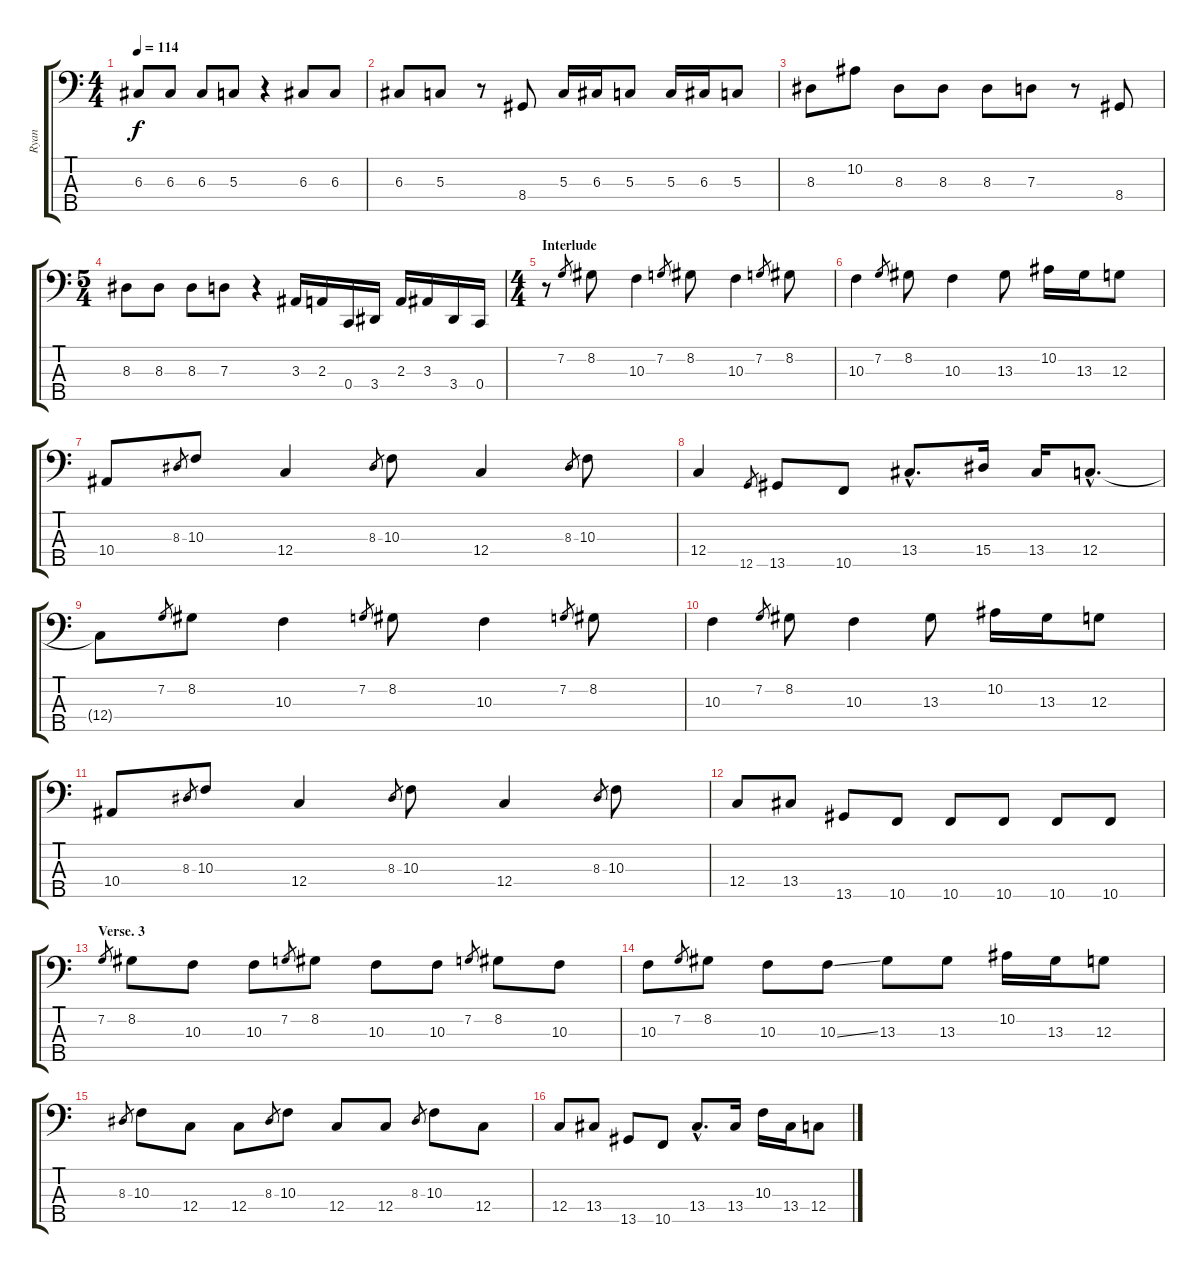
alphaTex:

\track ("Ryan" "Ryan") {instrument electricbassfinger}
\staff {score tabs}
\tuning (F2 C2 G1 C1 G0) {hide}
\ts (4 4)
\tempo 114
\clef f4
\ks c
6.3.8{dy f} 6.3.8 6.3.8 5.3.8 r.4 6.3.8 6.3.8 |
6.3.8 5.3.8 r.8 8.4.8 5.3.16 6.3.16 5.3.8 5.3.16 6.3.16 5.3.8 |
8.3.8 10.2.8 8.3.8 8.3.8 8.3.8 7.3.8 r.8 8.4.8 |
\ts (5 4)
8.3.8 8.3.8 8.3.8 7.3.8 r.4 3.3.16 2.3.16 0.4.16 3.4.16 2.3.16 3.3.16 3.4.16 0.4.16 |
\ts (4 4)
\section ("" "Interlude")
r.8 7.2.8{gr} 8.2.8 10.3.4 7.2.8{gr} 8.2.8 10.3.4 7.2.8{gr} 8.2.8 |
10.3.4 7.2.8{gr} 8.2.8 10.3.4 13.3.8 10.2.16 13.3.16 12.3.8 |
10.4.8 8.3.8{gr} 10.3.8 12.4.4 8.3.8{gr} 10.3.8 12.4.4 8.3.8{gr} 10.3.8 |
12.4.4 12.5.8{gr} 13.5.8 10.5.8 13.4{hac}.8{d} 15.4.16 13.4.16 12.4{hac}.8{d} |
12.4{t}.8 7.2.8{gr} 8.2.8 10.3.4 7.2.8{gr} 8.2.8 10.3.4 7.2.8{gr} 8.2.8 |
10.3.4 7.2.8{gr} 8.2.8 10.3.4 13.3.8 10.2.16 13.3.16 12.3.8 |
10.4.8 8.3.8{gr} 10.3.8 12.4.4 8.3.8{gr} 10.3.8 12.4.4 8.3.8{gr} 10.3.8 |
12.4.8 13.4.8 13.5.8 10.5.8 10.5.8 10.5.8 10.5.8 10.5.8 |
\section ("" "Verse. 3")
7.2.8{gr} 8.2.8 10.3.8 10.3.8 7.2.8{gr} 8.2.8 10.3.8 10.3.8 7.2.8{gr} 8.2.8 10.3.8 |
10.3.8 7.2.8{gr} 8.2.8 10.3.8 10.3{ss}.8 13.3.8 13.3.8 10.2.16 13.3.16 12.3.8 |
8.3.8{gr} 10.3.8 12.4.8 12.4.8 8.3.8{gr} 10.3.8 12.4.8 12.4.8 8.3.8{gr} 10.3.8 12.4.8 |
12.4.8 13.4.8 13.5.8 10.5.8 13.4{hac}.8{d} 13.4.16 10.3.16 13.4.16 12.4.8
